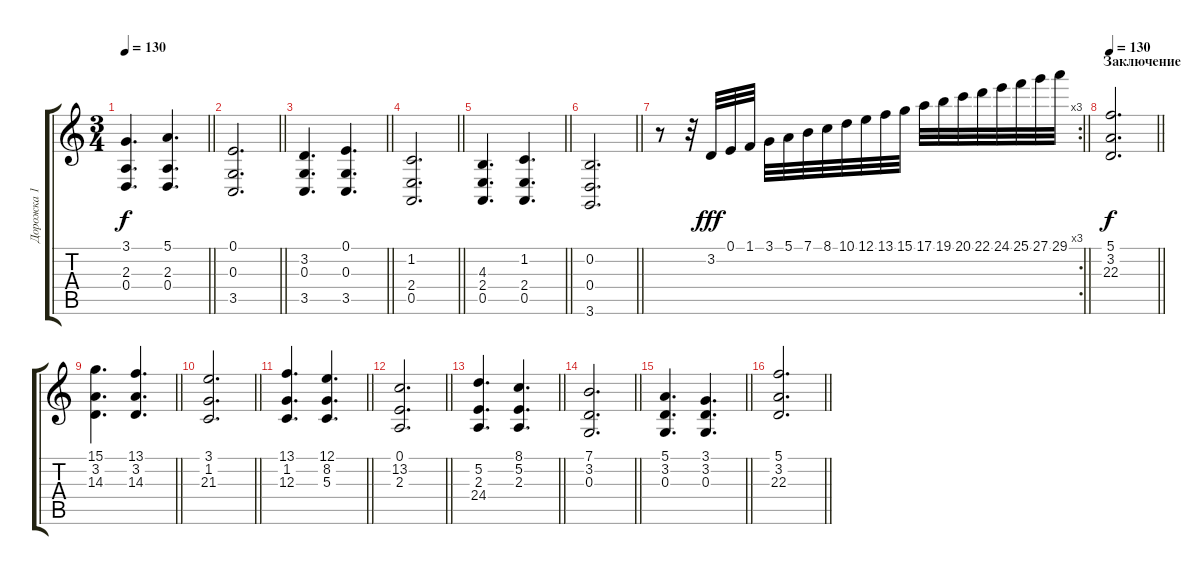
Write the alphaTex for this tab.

\track ("Дорожка 1" "Дорожка 1") {instrument stringensemble2}
\staff {score tabs}
\tuning (E4 B3 G3 D3 A2 E2) {hide}
\ts (3 4)
\tempo 130
\clef g2
\barLineRight lightlight
\ks c
(3.1 2.3 0.4).4{d dy f} (5.1 2.3 0.4).4{d} |
\barLineRight lightlight
(0.1 0.3 3.5).2{d} |
\barLineRight lightlight
(3.2 0.3 3.5).4{d} (0.1 0.3 3.5).4{d} |
\barLineRight lightlight
(1.2 2.4 0.5).2{d} |
\barLineRight lightlight
(4.3 2.4 0.5).4{d} (1.2 2.4 0.5).4{d} |
\barLineRight lightlight
(0.2 0.4 3.6).2{d} |
\rc 3
\barLineRight lightlight
r.8 r.32 3.2.32{dy fff volume 16} 0.1.32 1.1.32 3.1.32 5.1.32 7.1.32 8.1.32 10.1.32 12.1.32 13.1.32 15.1.32 17.1.32 19.1.32 20.1.32 22.1.32 24.1.32 25.1.32 27.1.32 29.1.32 |
\section ("" "Заключение")
\tempo 130
\barLineRight lightlight
(5.1 3.2 22.3).2{d dy f volume 13} |
\barLineRight lightlight
(15.1 3.2 14.3).4{d} (13.1 3.2 14.3).4{d} |
\barLineRight lightlight
(3.1 1.2 21.3).2{d} |
\barLineRight lightlight
(13.1 1.2 12.3).4{d} (12.1 8.2 5.3).4{d} |
\barLineRight lightlight
(0.1 13.2 2.3).2{d} |
\barLineRight lightlight
(5.2 2.3 24.4).4{d} (8.1 5.2 2.3).4{d} |
\barLineRight lightlight
(7.1 3.2 0.3).2{d} |
\barLineRight lightlight
(5.1 3.2 0.3).4{d} (3.1 3.2 0.3).4{d} |
\barLineRight lightlight
(5.1 3.2 22.3).2{d}
